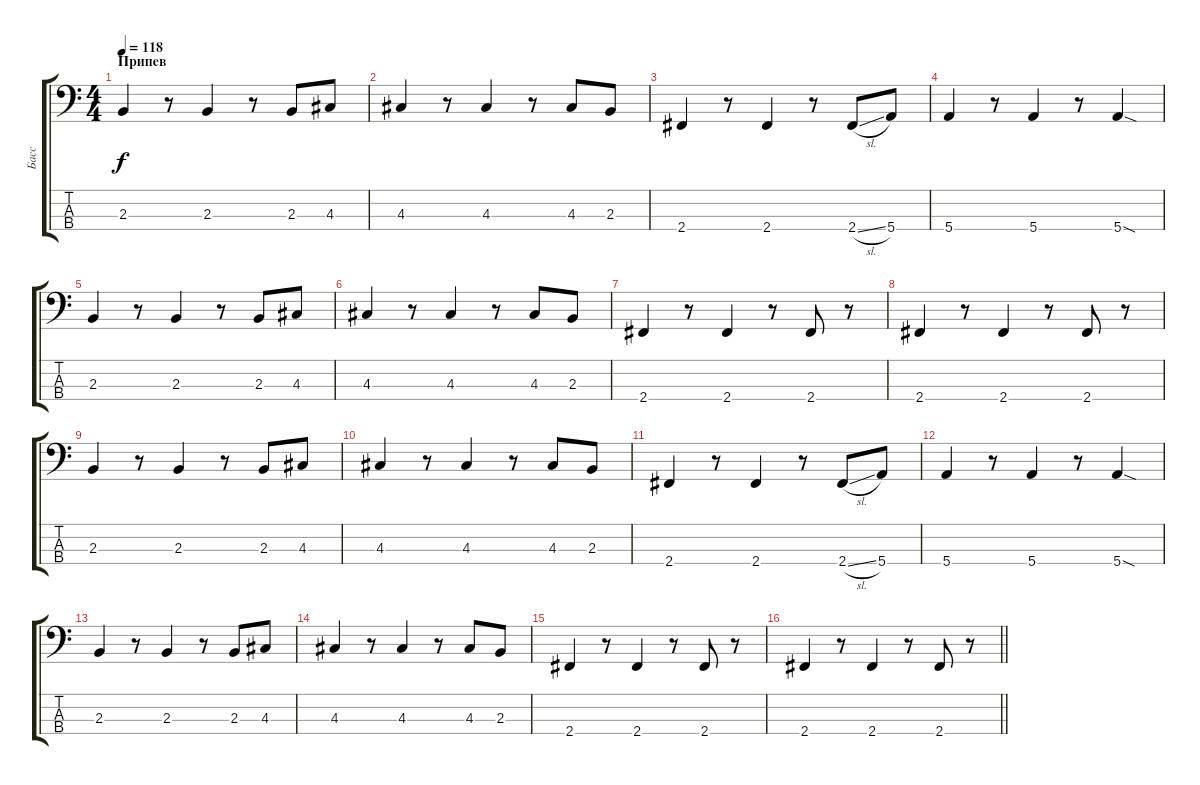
\track ("Басс" "Басс") {instrument electricbassfinger}
\staff {score tabs}
\tuning (G2 D2 A1 E1) {hide}
\ts (4 4)
\section ("" "Припев")
\tempo 118
\clef f4
\ks c
2.3.4{dy f} r.8 2.3.4 r.8 2.3.8 4.3.8 |
4.3.4 r.8 4.3.4 r.8 4.3.8 2.3.8 |
2.4.4 r.8 2.4.4 r.8 2.4{sl}.8 5.4.8 |
5.4.4 r.8 5.4.4 r.8 5.4{sod}.4 |
2.3.4 r.8 2.3.4 r.8 2.3.8 4.3.8 |
4.3.4 r.8 4.3.4 r.8 4.3.8 2.3.8 |
2.4.4 r.8 2.4.4 r.8 2.4.8 r.8 |
2.4.4 r.8 2.4.4 r.8 2.4.8 r.8 |
2.3.4 r.8 2.3.4 r.8 2.3.8 4.3.8 |
4.3.4 r.8 4.3.4 r.8 4.3.8 2.3.8 |
2.4.4 r.8 2.4.4 r.8 2.4{sl}.8 5.4.8 |
5.4.4 r.8 5.4.4 r.8 5.4{sod}.4 |
2.3.4 r.8 2.3.4 r.8 2.3.8 4.3.8 |
4.3.4 r.8 4.3.4 r.8 4.3.8 2.3.8 |
2.4.4 r.8 2.4.4 r.8 2.4.8 r.8 |
\barLineRight lightlight
2.4.4 r.8 2.4.4 r.8 2.4.8 r.8
